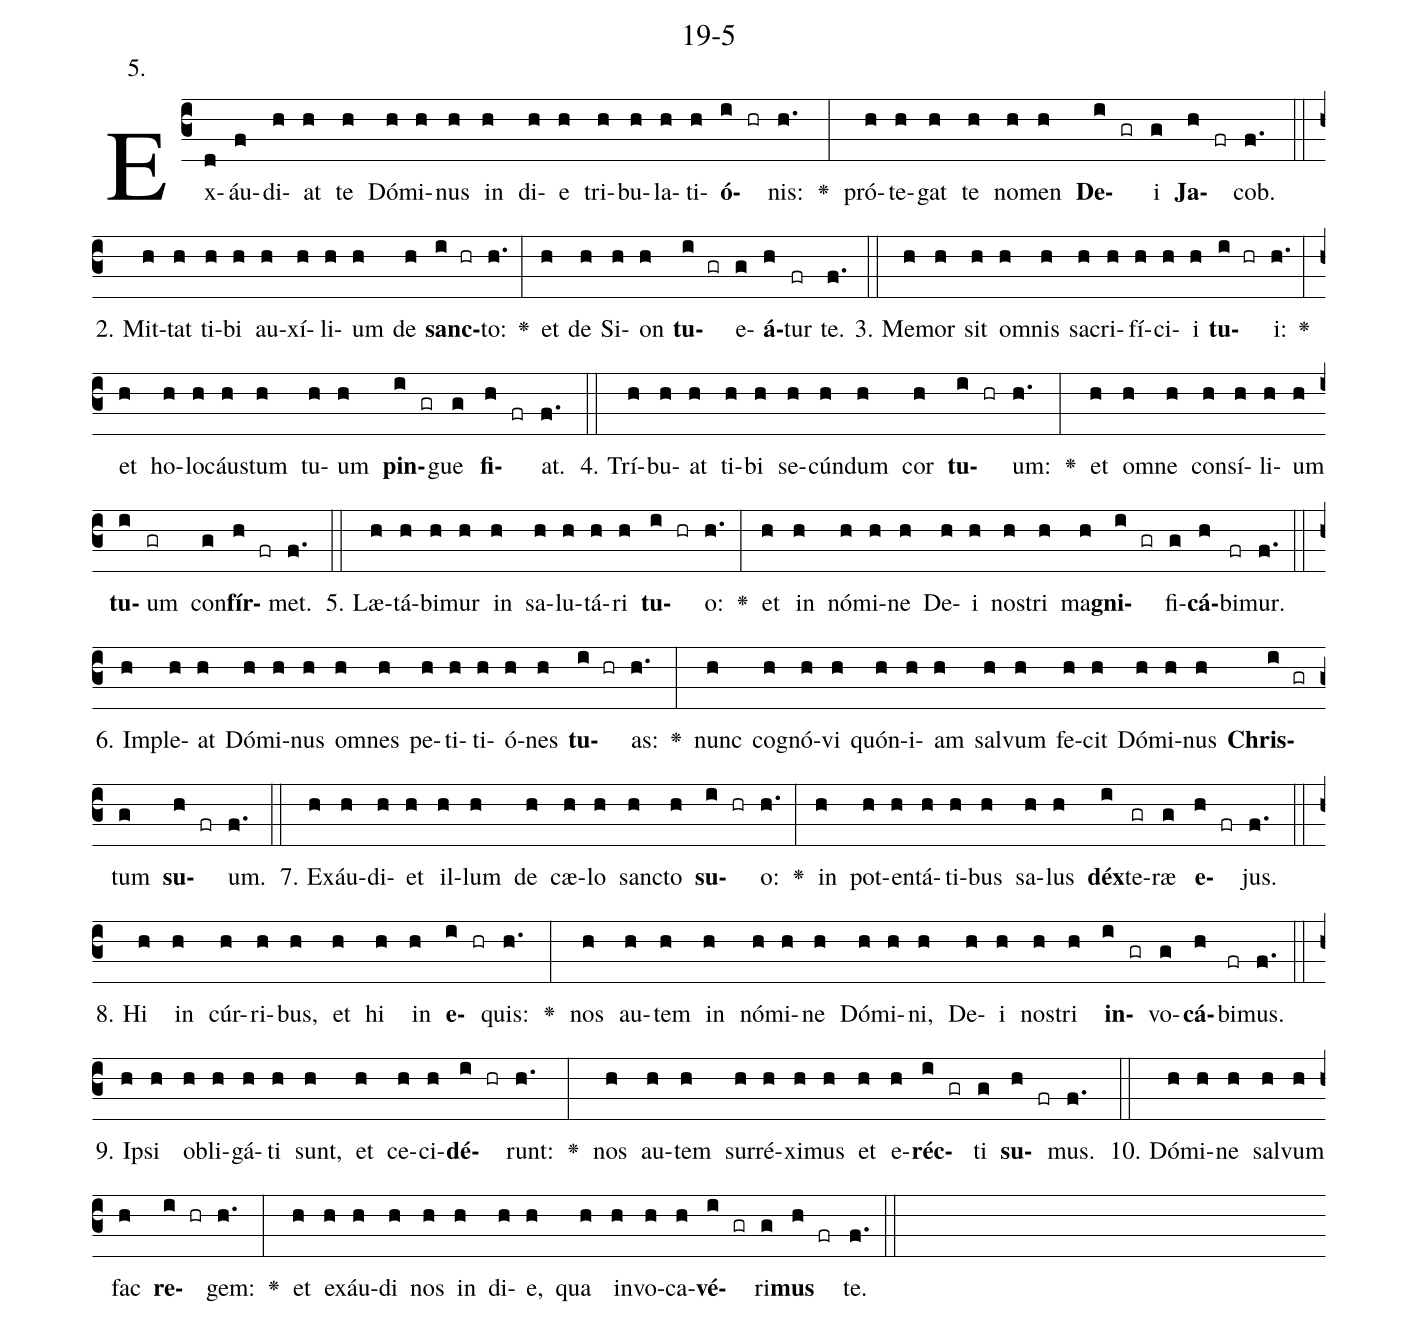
name: 19-5;
annotation: 5.;
%%
(c3)Ex(d)áu(f)di(h)at(h) te(h) Dó(h)mi(h)nus(h) in(h) di(h)e(h) tri(h)bu(h)la(h)ti(h)<b>ó</b>(i hr)nis:(h.) <v>\greheightstar</v>(:) pró(h)te(h)gat(h) te(h) no(h)men(h) <b>De</b>(i gr)i(g) <b>Ja</b>(h fr)cob.(f.) (::)
2. Mit(h)tat(h) ti(h)bi(h) au(h)xí(h)li(h)um(h) de(h) <b>sanc</b>(i hr)to:(h.) <v>\greheightstar</v>(:) et(h) de(h) Si(h)on(h) <b>tu</b>(i gr)e(g)<b>á</b>(h)tur(fr) te.(f.) (::)
3. Me(h)mor(h) sit(h) om(h)nis(h) sa(h)cri(h)fí(h)ci(h)i(h) <b>tu</b>(i hr)i:(h.) <v>\greheightstar</v>(:) et(h) ho(h)lo(h)cáus(h)tum(h) tu(h)um(h) <b>pin</b>(i gr)gue(g) <b>fi</b>(h fr)at.(f.) (::)
4. Trí(h)bu(h)at(h) ti(h)bi(h) se(h)cún(h)dum(h) cor(h) <b>tu</b>(i hr)um:(h.) <v>\greheightstar</v>(:) et(h) om(h)ne(h) con(h)sí(h)li(h)um(h) <b>tu</b>(i)um(gr) con(g)<b>fír</b>(h fr)met.(f.) (::)
5. Læ(h)tá(h)bi(h)mur(h) in(h) sa(h)lu(h)tá(h)ri(h) <b>tu</b>(i hr)o:(h.) <v>\greheightstar</v>(:) et(h) in(h) nó(h)mi(h)ne(h) De(h)i(h) nos(h)tri(h) ma(h)<b>gni</b>(i gr)fi(g)<b>cá</b>(h)bi(fr)mur.(f.) (::)
6. Im(h)ple(h)at(h) Dó(h)mi(h)nus(h) om(h)nes(h) pe(h)ti(h)ti(h)ó(h)nes(h) <b>tu</b>(i hr)as:(h.) <v>\greheightstar</v>(:) nunc(h) co(h)gnó(h)vi(h) quón(h)i(h)am(h) sal(h)vum(h) fe(h)cit(h) Dó(h)mi(h)nus(h) <b>Chris</b>(i gr)tum(g) <b>su</b>(h fr)um.(f.) (::)
7. Ex(h)áu(h)di(h)et(h) il(h)lum(h) de(h) cæ(h)lo(h) sanc(h)to(h) <b>su</b>(i hr)o:(h.) <v>\greheightstar</v>(:) in(h) pot(h)en(h)tá(h)ti(h)bus(h) sa(h)lus(h) <b>déx</b>(i)te(gr)ræ(g) <b>e</b>(h fr)jus.(f.) (::)
8. Hi(h) in(h) cúr(h)ri(h)bus,(h) et(h) hi(h) in(h) <b>e</b>(i hr)quis:(h.) <v>\greheightstar</v>(:) nos(h) au(h)tem(h) in(h) nó(h)mi(h)ne(h) Dó(h)mi(h)ni,(h) De(h)i(h) nos(h)tri(h) <b>in</b>(i gr)vo(g)<b>cá</b>(h)bi(fr)mus.(f.) (::)
9. Ip(h)si(h) ob(h)li(h)gá(h)ti(h) sunt,(h) et(h) ce(h)ci(h)<b>dé</b>(i hr)runt:(h.) <v>\greheightstar</v>(:) nos(h) au(h)tem(h) sur(h)ré(h)xi(h)mus(h) et(h) e(h)<b>réc</b>(i gr)ti(g) <b>su</b>(h fr)mus.(f.) (::)
10. Dó(h)mi(h)ne(h) sal(h)vum(h) fac(h) <b>re</b>(i hr)gem:(h.) <v>\greheightstar</v>(:) et(h) ex(h)áu(h)di(h) nos(h) in(h) di(h)e,(h) qua(h) in(h)vo(h)ca(h)<b>vé</b>(i gr)ri(g)<b>mus</b>(h fr) te.(f.) (::)
